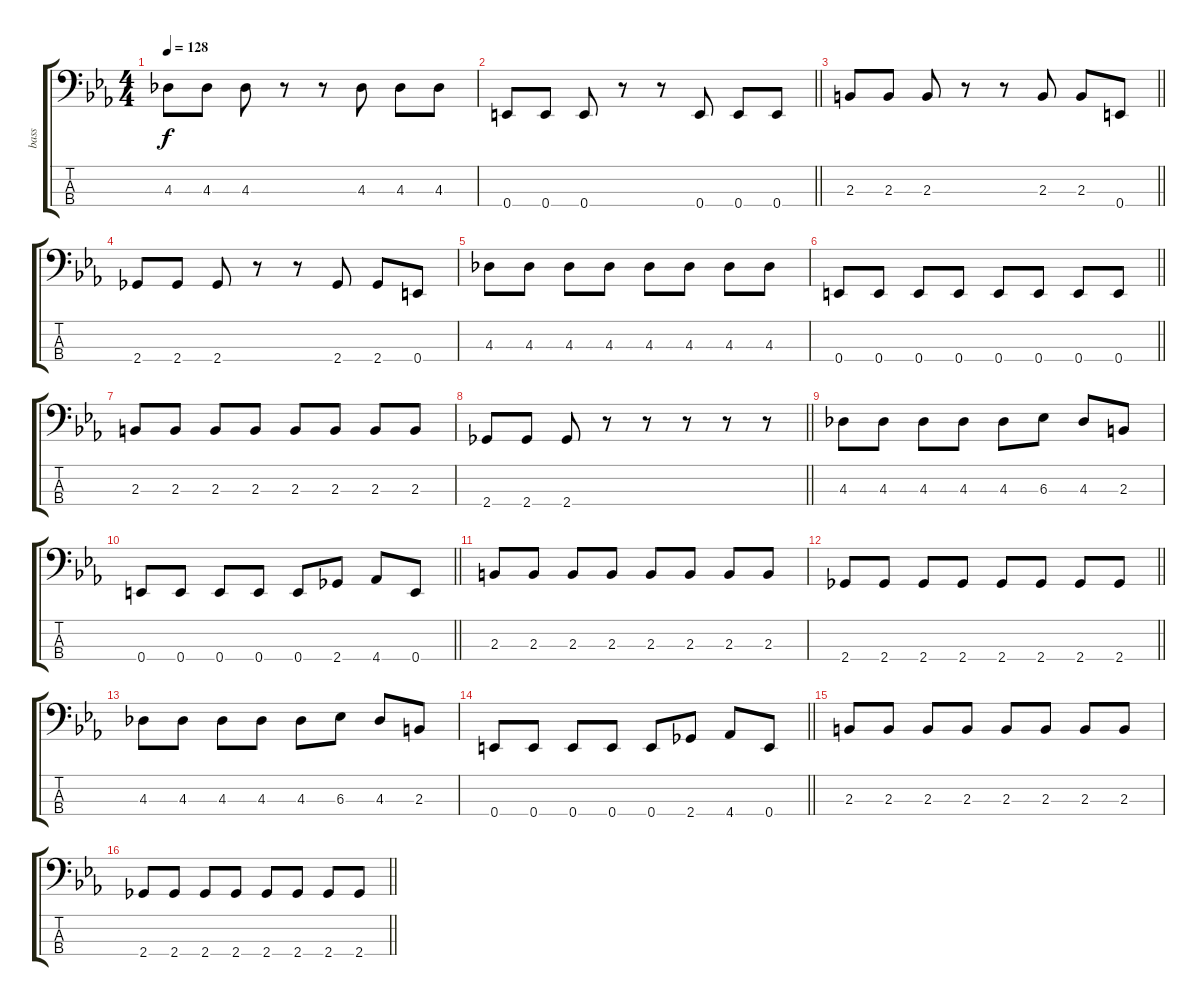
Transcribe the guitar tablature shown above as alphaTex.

\track ("bass" "bass") {instrument electricbasspick}
\staff {score tabs}
\tuning (G2 D2 A1 E1) {hide}
\ts (4 4)
\tempo 128
\clef f4
\ks eb
4.3.8{dy f} 4.3.8 4.3.8 r.8 r.8 4.3.8 4.3.8 4.3.8 |
\barLineRight lightlight
0.4.8 0.4.8 0.4.8 r.8 r.8 0.4.8 0.4.8 0.4.8 |
\barLineRight lightlight
2.3.8 2.3.8 2.3.8 r.8 r.8 2.3.8 2.3.8 0.4.8 |
2.4.8 2.4.8 2.4.8 r.8 r.8 2.4.8 2.4.8 0.4.8 |
4.3.8 4.3.8 4.3.8 4.3.8 4.3.8 4.3.8 4.3.8 4.3.8 |
\barLineRight lightlight
0.4.8 0.4.8 0.4.8 0.4.8 0.4.8 0.4.8 0.4.8 0.4.8 |
2.3.8 2.3.8 2.3.8 2.3.8 2.3.8 2.3.8 2.3.8 2.3.8 |
\barLineRight lightlight
2.4.8 2.4.8 2.4.8 r.8 r.8 r.8 r.8 r.8 |
4.3.8 4.3.8 4.3.8 4.3.8 4.3.8 6.3.8 4.3.8 2.3.8 |
\barLineRight lightlight
0.4.8 0.4.8 0.4.8 0.4.8 0.4.8 2.4.8 4.4.8 0.4.8 |
2.3.8 2.3.8 2.3.8 2.3.8 2.3.8 2.3.8 2.3.8 2.3.8 |
\barLineRight lightlight
2.4.8 2.4.8 2.4.8 2.4.8 2.4.8 2.4.8 2.4.8 2.4.8 |
4.3.8 4.3.8 4.3.8 4.3.8 4.3.8 6.3.8 4.3.8 2.3.8 |
\barLineRight lightlight
0.4.8 0.4.8 0.4.8 0.4.8 0.4.8 2.4.8 4.4.8 0.4.8 |
2.3.8 2.3.8 2.3.8 2.3.8 2.3.8 2.3.8 2.3.8 2.3.8 |
\barLineRight lightlight
2.4.8 2.4.8 2.4.8 2.4.8 2.4.8 2.4.8 2.4.8 2.4.8
